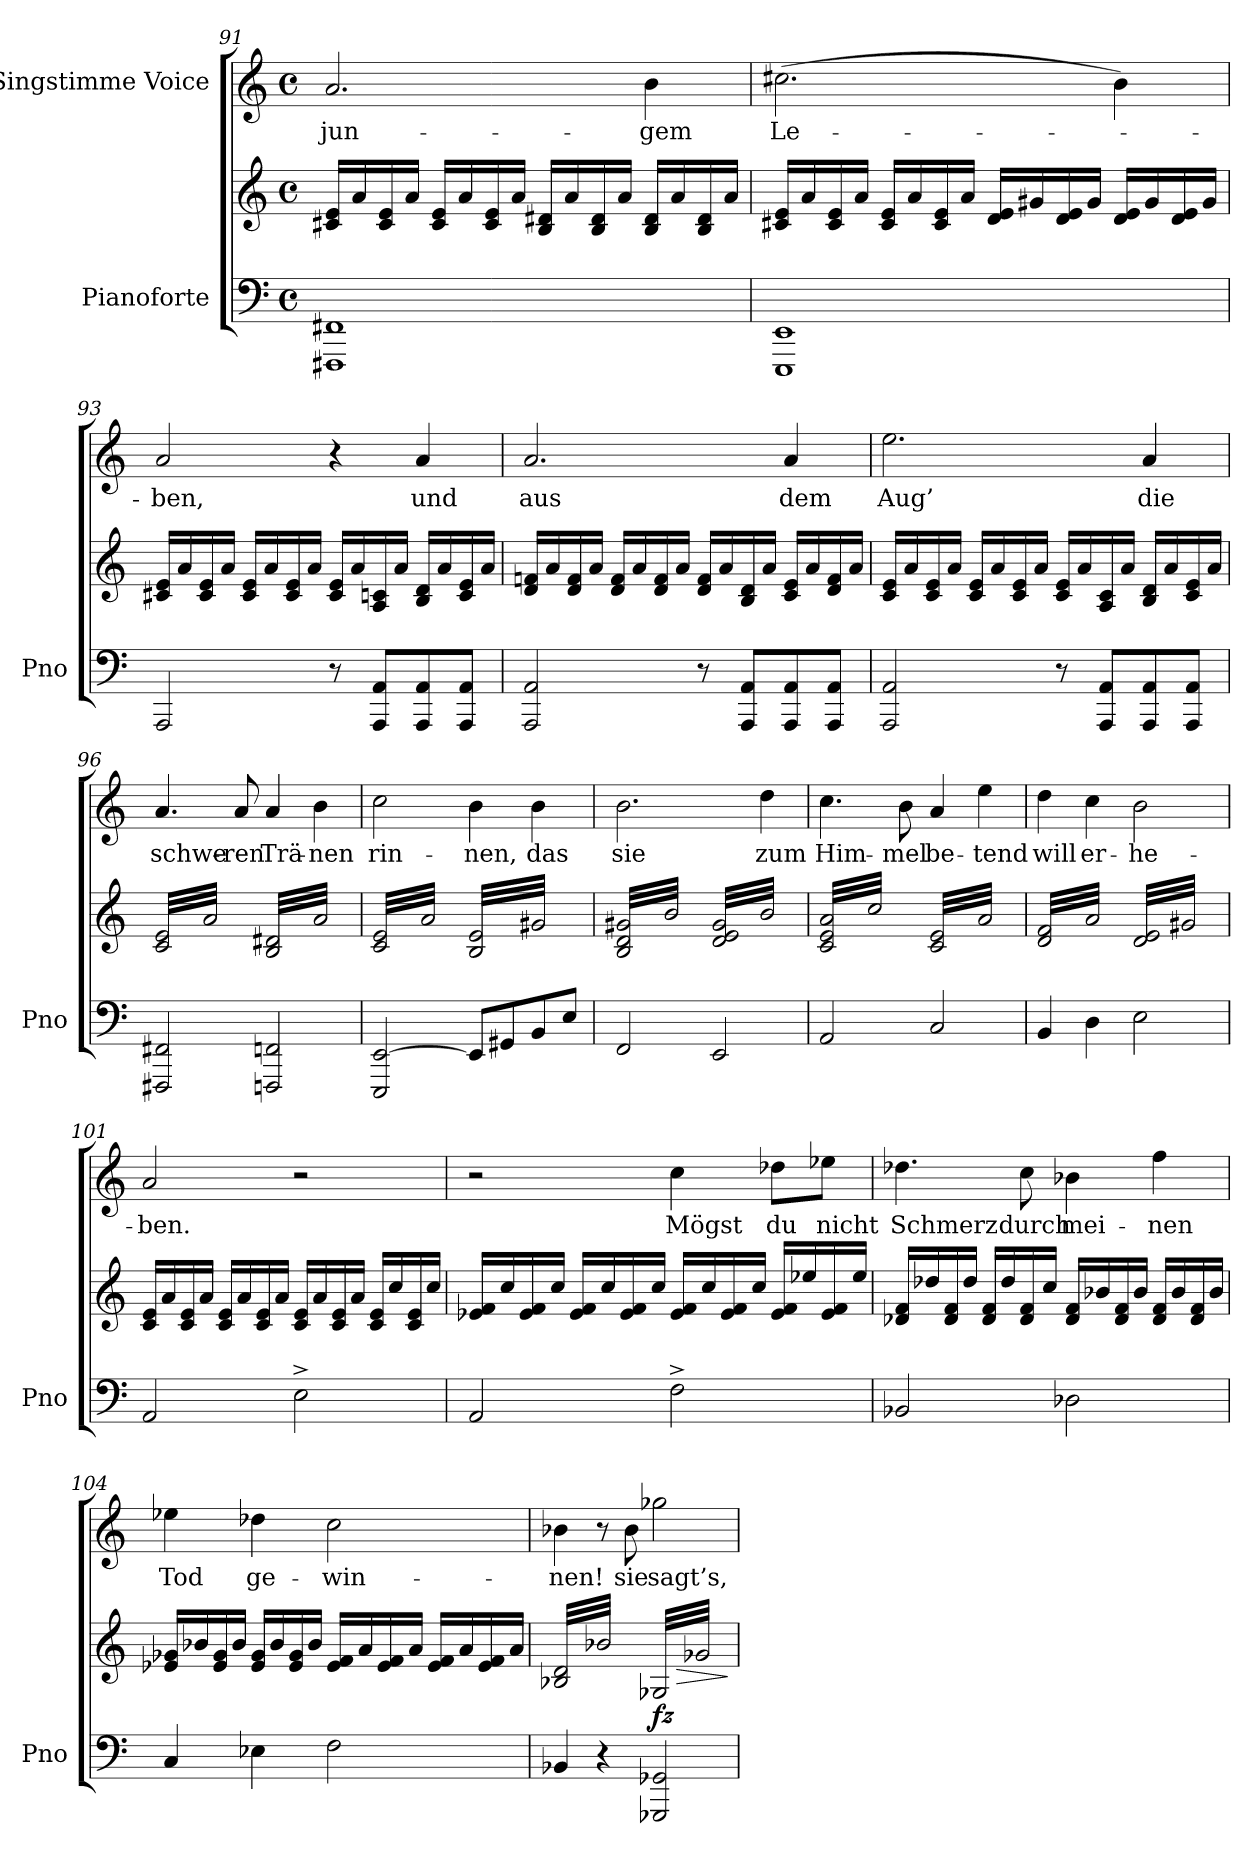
**kern	**kern	**dynam	**kern	**text
*part2	*part2	*part2	*part1	*part1
*staff3	*staff2	*staff2/3	*staff1	*staff1
*I"Pianoforte	*	*	*I"Singstimme Voice	*
*I'Pno	*	*	*	*
*clefF4	*clefG2	*	*clefG2	*
*k[]	*k[]	*	*k[]	*
*M4/4	*M4/4	*	*M4/4	*
*met(c)	*met(c)	*	*met(c)	*
=91	=91	=91	=91	=91
1FFF#X 1FF#X	16c#X/ 16e/LL	.	2.a/	jun-
.	16a/	.	.	.
.	16c#/ 16e/	.	.	.
.	16a/JJ	.	.	.
.	16c#/ 16e/LL	.	.	.
.	16a/	.	.	.
.	16c#/ 16e/	.	.	.
.	16a/JJ	.	.	.
.	16B/ 16d#X/LL	.	.	.
.	16a/	.	.	.
.	16B/ 16d#/	.	.	.
.	16a/JJ	.	.	.
.	16B/ 16d#/LL	.	4b\	-gem
.	16a/	.	.	.
.	16B/ 16d#/	.	.	.
.	16a/JJ	.	.	.
=92	=92	=92	=92	=92
1EEE 1EE	16c#X/ 16e/LL	.	(2.cc#X\	Le-
.	16a/	.	.	.
.	16c#/ 16e/	.	.	.
.	16a/JJ	.	.	.
.	16c#/ 16e/LL	.	.	.
.	16a/	.	.	.
.	16c#/ 16e/	.	.	.
.	16a/JJ	.	.	.
.	16d/ 16e/LL	.	.	.
.	16g#X/	.	.	.
.	16d/ 16e/	.	.	.
.	16g#/JJ	.	.	.
.	16d/ 16e/LL	.	4b\)	.
.	16g#/	.	.	.
.	16d/ 16e/	.	.	.
.	16g#/JJ	.	.	.
=93	=93	=93	=93	=93
2AAA/	16c#X/ 16e/LL	.	2a/	-ben,
.	16a/	.	.	.
.	16c#/ 16e/	.	.	.
.	16a/JJ	.	.	.
.	16c#/ 16e/LL	.	.	.
.	16a/	.	.	.
.	16c#/ 16e/	.	.	.
.	16a/JJ	.	.	.
8r	16c#/ 16e/LL	.	4r	.
.	16a/	.	.	.
8AAA/ 8AA/L	16A/ 16cn/	.	.	.
.	16a/JJ	.	.	.
8AAA/ 8AA/	16B/ 16d/LL	.	4a/	und
.	16a/	.	.	.
8AAA/ 8AA/J	16c/ 16e/	.	.	.
.	16a/JJ	.	.	.
=94	=94	=94	=94	=94
2AAA/ 2AA/	16d/ 16fn/LL	.	2.a/	aus
.	16a/	.	.	.
.	16d/ 16f/	.	.	.
.	16a/JJ	.	.	.
.	16d/ 16f/LL	.	.	.
.	16a/	.	.	.
.	16d/ 16f/	.	.	.
.	16a/JJ	.	.	.
8r	16d/ 16f/LL	.	.	.
.	16a/	.	.	.
8AAA/ 8AA/L	16B/ 16d/	.	.	.
.	16a/JJ	.	.	.
8AAA/ 8AA/	16c/ 16e/LL	.	4a/	dem
.	16a/	.	.	.
8AAA/ 8AA/J	16d/ 16f/	.	.	.
.	16a/JJ	.	.	.
=95	=95	=95	=95	=95
2AAA/ 2AA/	16c/ 16e/LL	.	2.ee\	Aug’
.	16a/	.	.	.
.	16c/ 16e/	.	.	.
.	16a/JJ	.	.	.
.	16c/ 16e/LL	.	.	.
.	16a/	.	.	.
.	16c/ 16e/	.	.	.
.	16a/JJ	.	.	.
8r	16c/ 16e/LL	.	.	.
.	16a/	.	.	.
8AAA/ 8AA/L	16A/ 16c/	.	.	.
.	16a/JJ	.	.	.
8AAA/ 8AA/	16B/ 16d/LL	.	4a/	die
.	16a/	.	.	.
8AAA/ 8AA/J	16c/ 16e/	.	.	.
.	16a/JJ	.	.	.
=96	=96	=96	=96	=96
*	*tremolo	*	*	*
2FFF#X/ 2FF#X/	32c/ 32e/LLL	.	4.a/	schwe-
.	32a/	.	.	.
.	32c/ 32e/	.	.	.
.	32a/	.	.	.
.	32c/ 32e/	.	.	.
.	32a/	.	.	.
.	32c/ 32e/	.	.	.
.	32a/	.	.	.
.	32c/ 32e/	.	.	.
.	32a/	.	.	.
.	32c/ 32e/	.	.	.
.	32a/	.	.	.
.	32c/ 32e/	.	8a/	-ren
.	32a/	.	.	.
.	32c/ 32e/	.	.	.
.	32a/JJJ	.	.	.
2FFFn/ 2FFn/	32B/ 32d#X/LLL	.	4a/	Trä-
.	32a/	.	.	.
.	32B/ 32d#X/	.	.	.
.	32a/	.	.	.
.	32B/ 32d#X/	.	.	.
.	32a/	.	.	.
.	32B/ 32d#X/	.	.	.
.	32a/	.	.	.
.	32B/ 32d#X/	.	4b\	-nen
.	32a/	.	.	.
.	32B/ 32d#X/	.	.	.
.	32a/	.	.	.
.	32B/ 32d#X/	.	.	.
.	32a/	.	.	.
.	32B/ 32d#X/	.	.	.
.	32a/JJJ	.	.	.
=97	=97	=97	=97	=97
2EEE/ [<2EE/	32c/ 32e/LLL	.	2cc\	rin-
.	32a/	.	.	.
.	32c/ 32e/	.	.	.
.	32a/	.	.	.
.	32c/ 32e/	.	.	.
.	32a/	.	.	.
.	32c/ 32e/	.	.	.
.	32a/	.	.	.
.	32c/ 32e/	.	.	.
.	32a/	.	.	.
.	32c/ 32e/	.	.	.
.	32a/	.	.	.
.	32c/ 32e/	.	.	.
.	32a/	.	.	.
.	32c/ 32e/	.	.	.
.	32a/JJJ	.	.	.
8EE/L]	32B/ 32e/LLL	.	4b\	-nen,
.	32g#X/	.	.	.
.	32B/ 32e/	.	.	.
.	32g#X/	.	.	.
8GG#X/	32B/ 32e/	.	.	.
.	32g#X/	.	.	.
.	32B/ 32e/	.	.	.
.	32g#X/	.	.	.
8BB/	32B/ 32e/	.	4b\	das
.	32g#X/	.	.	.
.	32B/ 32e/	.	.	.
.	32g#X/	.	.	.
8E/J	32B/ 32e/	.	.	.
.	32g#X/	.	.	.
.	32B/ 32e/	.	.	.
.	32g#X/JJJ	.	.	.
=98	=98	=98	=98	=98
2FF/	32B/ 32d/ 32g#X/LLL	.	2.b\	sie
.	32b/	.	.	.
.	32B/ 32d/ 32g#X/	.	.	.
.	32b/	.	.	.
.	32B/ 32d/ 32g#X/	.	.	.
.	32b/	.	.	.
.	32B/ 32d/ 32g#X/	.	.	.
.	32b/	.	.	.
.	32B/ 32d/ 32g#X/	.	.	.
.	32b/	.	.	.
.	32B/ 32d/ 32g#X/	.	.	.
.	32b/	.	.	.
.	32B/ 32d/ 32g#X/	.	.	.
.	32b/	.	.	.
.	32B/ 32d/ 32g#X/	.	.	.
.	32b/JJJ	.	.	.
2EE/	32d/ 32e/ 32g#/LLL	.	.	.
.	32b/	.	.	.
.	32d/ 32e/ 32g#/	.	.	.
.	32b/	.	.	.
.	32d/ 32e/ 32g#/	.	.	.
.	32b/	.	.	.
.	32d/ 32e/ 32g#/	.	.	.
.	32b/	.	.	.
.	32d/ 32e/ 32g#/	.	4dd\	zum
.	32b/	.	.	.
.	32d/ 32e/ 32g#/	.	.	.
.	32b/	.	.	.
.	32d/ 32e/ 32g#/	.	.	.
.	32b/	.	.	.
.	32d/ 32e/ 32g#/	.	.	.
.	32b/JJJ	.	.	.
=99	=99	=99	=99	=99
2AA/	32c/ 32e/ 32a/LLL	.	4.cc\	Him-
.	32cc/	.	.	.
.	32c/ 32e/ 32a/	.	.	.
.	32cc/	.	.	.
.	32c/ 32e/ 32a/	.	.	.
.	32cc/	.	.	.
.	32c/ 32e/ 32a/	.	.	.
.	32cc/	.	.	.
.	32c/ 32e/ 32a/	.	.	.
.	32cc/	.	.	.
.	32c/ 32e/ 32a/	.	.	.
.	32cc/	.	.	.
.	32c/ 32e/ 32a/	.	8b\	-mel
.	32cc/	.	.	.
.	32c/ 32e/ 32a/	.	.	.
.	32cc/JJJ	.	.	.
2C/	32c/ 32e/LLL	.	4a/	be-
.	32a/	.	.	.
.	32c/ 32e/	.	.	.
.	32a/	.	.	.
.	32c/ 32e/	.	.	.
.	32a/	.	.	.
.	32c/ 32e/	.	.	.
.	32a/	.	.	.
.	32c/ 32e/	.	4ee\	-tend
.	32a/	.	.	.
.	32c/ 32e/	.	.	.
.	32a/	.	.	.
.	32c/ 32e/	.	.	.
.	32a/	.	.	.
.	32c/ 32e/	.	.	.
.	32a/JJJ	.	.	.
=100	=100	=100	=100	=100
4BB/	32d/ 32f/LLL	.	4dd\	will
.	32a/	.	.	.
.	32d/ 32f/	.	.	.
.	32a/	.	.	.
.	32d/ 32f/	.	.	.
.	32a/	.	.	.
.	32d/ 32f/	.	.	.
.	32a/	.	.	.
4D\	32d/ 32f/	.	4cc\	er-
.	32a/	.	.	.
.	32d/ 32f/	.	.	.
.	32a/	.	.	.
.	32d/ 32f/	.	.	.
.	32a/	.	.	.
.	32d/ 32f/	.	.	.
.	32a/JJJ	.	.	.
2E\	32d/ 32e/LLL	.	2b\	-he-
.	32g#X/	.	.	.
.	32d/ 32e/	.	.	.
.	32g#X/	.	.	.
.	32d/ 32e/	.	.	.
.	32g#X/	.	.	.
.	32d/ 32e/	.	.	.
.	32g#X/	.	.	.
.	32d/ 32e/	.	.	.
.	32g#X/	.	.	.
.	32d/ 32e/	.	.	.
.	32g#X/	.	.	.
.	32d/ 32e/	.	.	.
.	32g#X/	.	.	.
.	32d/ 32e/	.	.	.
.	32g#X/JJJ	.	.	.
*	*Xtremolo	*	*	*
=101	=101	=101	=101	=101
2AA/	16c/ 16e/LL	.	2a/	-ben.
.	.	.	.	.
.	16a/	.	.	.
.	.	.	.	.
.	16c/ 16e/	.	.	.
.	.	.	.	.
.	16a/JJ	.	.	.
.	.	.	.	.
.	16c/ 16e/LL	.	.	.
.	16a/	.	.	.
.	16c/ 16e/	.	.	.
.	16a/JJ	.	.	.
2E^\	16c/ 16e/LL	.	2r	.
.	16a/	.	.	.
.	16c/ 16e/	.	.	.
.	16a/JJ	.	.	.
.	16c/ 16e/LL	.	.	.
.	16cc/	.	.	.
.	16c/ 16e/	.	.	.
.	16cc/JJ	.	.	.
=102	=102	=102	=102	=102
2AA/	16e-X/ 16f/LL	.	2r	.
.	16cc/	.	.	.
.	16e-/ 16f/	.	.	.
.	16cc/JJ	.	.	.
.	16e-/ 16f/LL	.	.	.
.	16cc/	.	.	.
.	16e-/ 16f/	.	.	.
.	16cc/JJ	.	.	.
2F^\	16e-/ 16f/LL	.	4cc\	Mögst
.	16cc/	.	.	.
.	16e-/ 16f/	.	.	.
.	16cc/JJ	.	.	.
.	16e-/ 16f/LL	.	8dd-X\L	du
.	16ee-X/	.	.	.
.	16e-/ 16f/	.	8ee-X\J	nicht
.	16ee-/JJ	.	.	.
=103	=103	=103	=103	=103
2BB-X/	16d-X/ 16f/LL	.	4.dd-X\	Schmerz
.	16dd-X/	.	.	.
.	16d-/ 16f/	.	.	.
.	16dd-/JJ	.	.	.
.	16d-/ 16f/LL	.	.	.
.	16dd-/	.	.	.
.	16d-/ 16f/	.	8cc\	durch
.	16cc/JJ	.	.	.
2D-X\	16d-/ 16f/LL	.	4b-X\	mei-
.	16b-X/	.	.	.
.	16d-/ 16f/	.	.	.
.	16b-/JJ	.	.	.
.	16d-/ 16f/LL	.	4ff\	-nen
.	16b-/	.	.	.
.	16d-/ 16f/	.	.	.
.	16b-/JJ	.	.	.
=104	=104	=104	=104	=104
4C/	16e-X/ 16g-X/LL	.	4ee-X\	Tod
.	16b-X/	.	.	.
.	16e-/ 16g-/	.	.	.
.	16b-/JJ	.	.	.
4E-X\	16e-/ 16g-/LL	.	4dd-X\	ge-
.	16b-/	.	.	.
.	16e-/ 16g-/	.	.	.
.	16b-/JJ	.	.	.
2F\	16e-/ 16f/LL	.	2cc\	-win-
.	16a/	.	.	.
.	16e-/ 16f/	.	.	.
.	16a/JJ	.	.	.
.	16e-/ 16f/LL	.	.	.
.	16a/	.	.	.
.	16e-/ 16f/	.	.	.
.	16a/JJ	.	.	.
=105	=105	=105	=105	=105
*	*tremolo	*	*	*
4BB-X/	32B-X/ 32d/LLL	.	4b-X\	-nen!
.	32b-X/	.	.	.
.	32B-X/ 32d/	.	.	.
.	32b-X/	.	.	.
.	32B-X/ 32d/	.	.	.
.	32b-X/	.	.	.
.	32B-X/ 32d/	.	.	.
.	32b-X/	.	.	.
4r	32B-X/ 32d/	.	8r	.
.	32b-X/	.	.	.
.	32B-X/ 32d/	.	.	.
.	32b-X/	.	.	.
.	32B-X/ 32d/	.	8b-\	sie
.	32b-X/	.	.	.
.	32B-X/ 32d/	.	.	.
.	32b-X/JJJ	.	.	.
!	!	!LO:HP:b	!	!
!	!	!LO:DY:n=1:b	!	!
2GGG-X/ 2GG-X/	32G-X/LLL	> fz	2gg-X\	sagt’s,
.	32g-X/	.	.	.
.	32G-X/	.	.	.
.	32g-X/	.	.	.
.	32G-X/	.	.	.
.	32g-X/	.	.	.
.	32G-X/	.	.	.
.	32g-X/	.	.	.
.	32G-X/	.	.	.
.	32g-X/	.	.	.
.	32G-X/	.	.	.
.	32g-X/	.	.	.
.	32G-X/	.	.	.
.	32g-X/	.	.	.
.	32G-X/	.	.	.
.	32g-X/JJJ	.	.	.
*	*Xtremolo	*	*	*
.	.	]	.	.
.	.	.	.	.
.	.	.	.	.
.	.	.	.	.
.	.	.	.	.
.	.	.	.	.
.	.	.	.	.
.	.	.	.	.
=	=	=	=	=
*-	*-	*-	*-	*-
